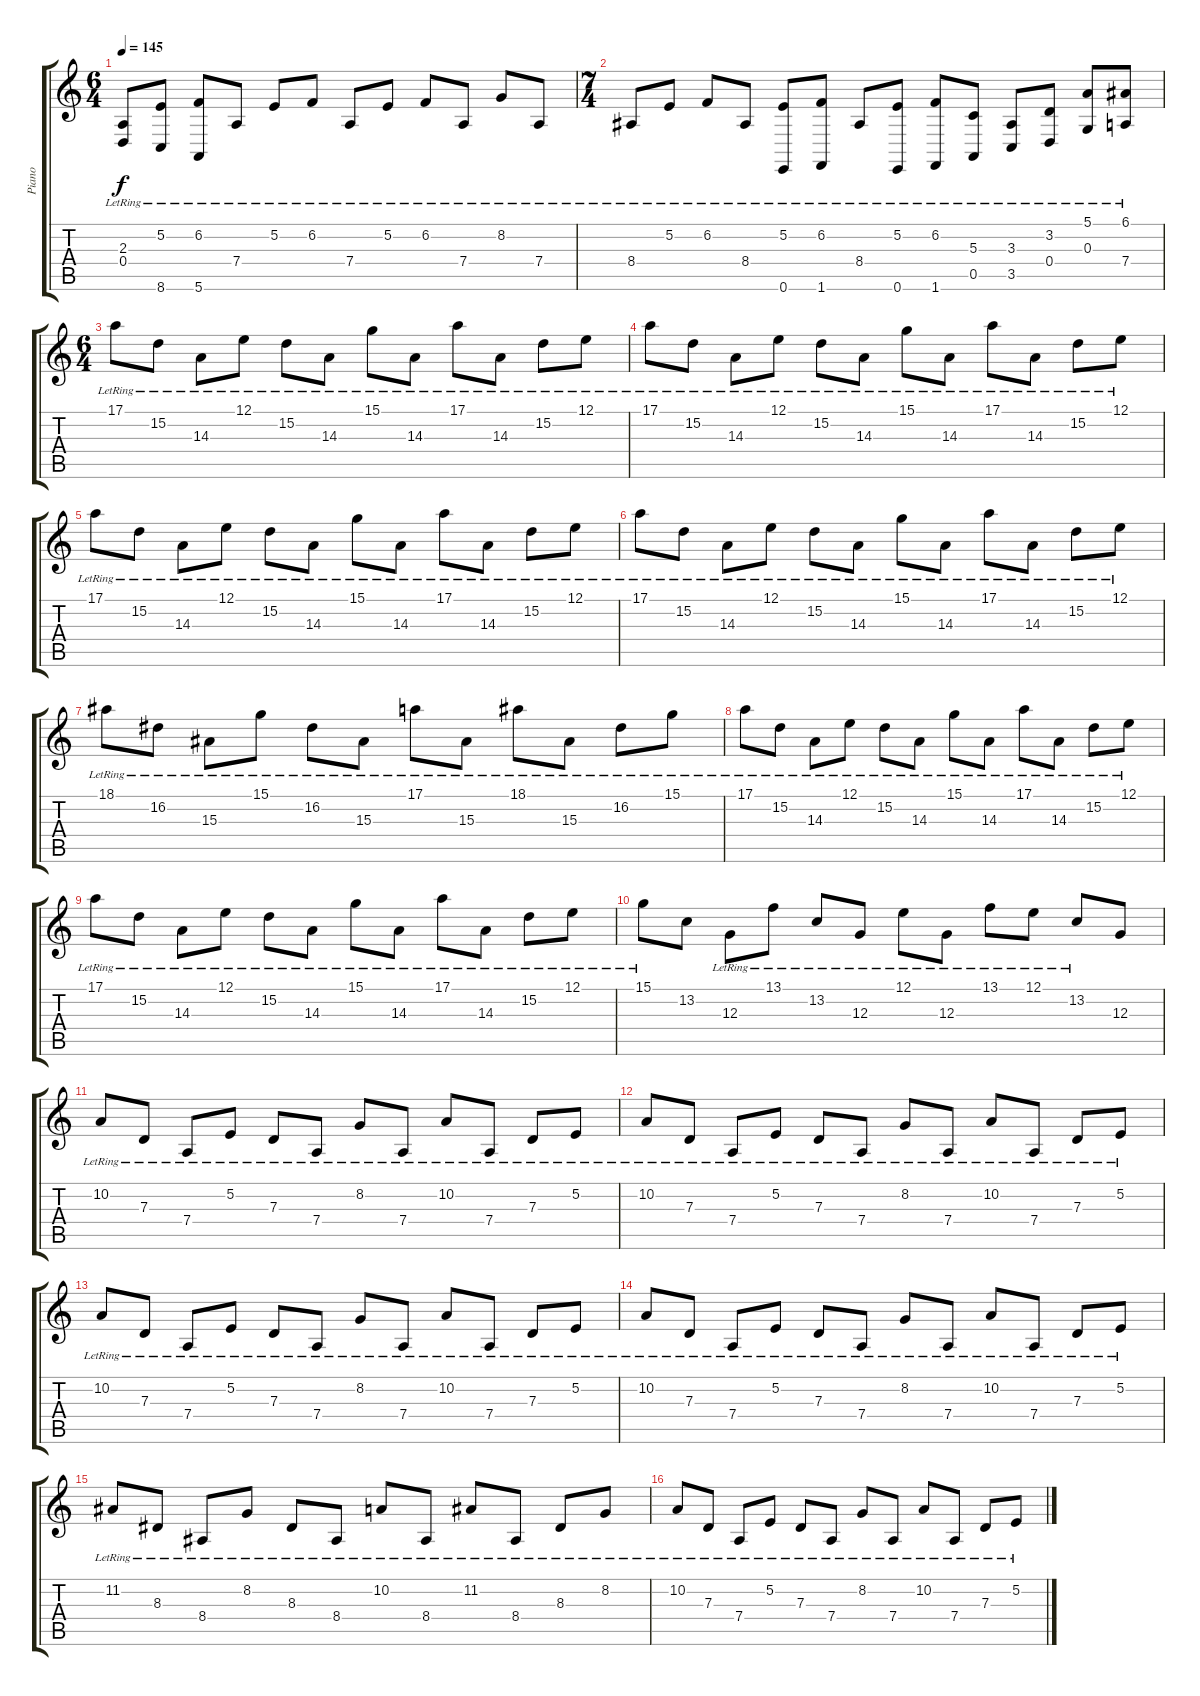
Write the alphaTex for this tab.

\track ("Piano" "Piano") {instrument acousticgrandpiano}
\staff {score tabs}
\tuning (E4 B3 G3 D3 A2 E2) {hide}
\ts (6 4)
\tempo 145
\clef g2
\ks c
(2.3{lr} 0.4{lr}).8{dy f} (5.2{lr} 8.6{lr}).8 (6.2{lr} 5.6{lr}).8 7.4{lr}.8 5.2{lr}.8 6.2{lr}.8 7.4{lr}.8 5.2{lr}.8 6.2{lr}.8 7.4{lr}.8 8.2{lr}.8 7.4{lr}.8 |
\ts (7 4)
8.4{lr}.8 5.2{lr}.8 6.2{lr}.8 8.4{lr}.8 (5.2{lr} 0.6{lr}).8 (6.2{lr} 1.6{lr}).8 8.4{lr}.8 (5.2{lr} 0.6{lr}).8 (6.2{lr} 1.6{lr}).8 (5.3{lr} 0.5{lr}).8 (3.3{lr} 3.5{lr}).8 (3.2{lr} 0.4{lr}).8 (5.1{lr} 0.3{lr}).8 (6.1{lr} 7.4{lr}).8 |
\ts (6 4)
17.1{lr}.8 15.2{lr}.8 14.3{lr}.8 12.1{lr}.8 15.2{lr}.8 14.3{lr}.8 15.1{lr}.8 14.3{lr}.8 17.1{lr}.8 14.3{lr}.8 15.2{lr}.8 12.1{lr}.8 |
17.1{lr}.8 15.2{lr}.8 14.3{lr}.8 12.1{lr}.8 15.2{lr}.8 14.3{lr}.8 15.1{lr}.8 14.3{lr}.8 17.1{lr}.8 14.3{lr}.8 15.2{lr}.8 12.1{lr}.8 |
17.1{lr}.8 15.2{lr}.8 14.3{lr}.8 12.1{lr}.8 15.2{lr}.8 14.3{lr}.8 15.1{lr}.8 14.3{lr}.8 17.1{lr}.8 14.3{lr}.8 15.2{lr}.8 12.1{lr}.8 |
17.1{lr}.8 15.2{lr}.8 14.3{lr}.8 12.1{lr}.8 15.2{lr}.8 14.3{lr}.8 15.1{lr}.8 14.3{lr}.8 17.1{lr}.8 14.3{lr}.8 15.2{lr}.8 12.1{lr}.8 |
18.1{lr}.8 16.2{lr}.8 15.3{lr}.8 15.1{lr}.8 16.2{lr}.8 15.3{lr}.8 17.1{lr}.8 15.3{lr}.8 18.1{lr}.8 15.3{lr}.8 16.2{lr}.8 15.1{lr}.8 |
17.1{lr}.8 15.2{lr}.8 14.3{lr}.8 12.1{lr}.8 15.2{lr}.8 14.3{lr}.8 15.1{lr}.8 14.3{lr}.8 17.1{lr}.8 14.3{lr}.8 15.2{lr}.8 12.1{lr}.8 |
17.1{lr}.8 15.2{lr}.8 14.3{lr}.8 12.1{lr}.8 15.2{lr}.8 14.3{lr}.8 15.1{lr}.8 14.3{lr}.8 17.1{lr}.8 14.3{lr}.8 15.2{lr}.8 12.1{lr}.8 |
15.1{lr}.8 13.2.8 12.3{lr}.8 13.1{lr}.8 13.2{lr}.8 12.3{lr}.8 12.1{lr}.8 12.3{lr}.8 13.1{lr}.8 12.1{lr}.8 13.2{lr}.8 12.3.8 |
10.2{lr}.8 7.3{lr}.8 7.4{lr}.8 5.2{lr}.8 7.3{lr}.8 7.4{lr}.8 8.2{lr}.8 7.4{lr}.8 10.2{lr}.8 7.4{lr}.8 7.3{lr}.8 5.2{lr}.8 |
10.2{lr}.8 7.3{lr}.8 7.4{lr}.8 5.2{lr}.8 7.3{lr}.8 7.4{lr}.8 8.2{lr}.8 7.4{lr}.8 10.2{lr}.8 7.4{lr}.8 7.3{lr}.8 5.2{lr}.8 |
10.2{lr}.8 7.3{lr}.8 7.4{lr}.8 5.2{lr}.8 7.3{lr}.8 7.4{lr}.8 8.2{lr}.8 7.4{lr}.8 10.2{lr}.8 7.4{lr}.8 7.3{lr}.8 5.2{lr}.8 |
10.2{lr}.8 7.3{lr}.8 7.4{lr}.8 5.2{lr}.8 7.3{lr}.8 7.4{lr}.8 8.2{lr}.8 7.4{lr}.8 10.2{lr}.8 7.4{lr}.8 7.3{lr}.8 5.2{lr}.8 |
11.2{lr}.8 8.3{lr}.8 8.4{lr}.8 8.2{lr}.8 8.3{lr}.8 8.4{lr}.8 10.2{lr}.8 8.4{lr}.8 11.2{lr}.8 8.4{lr}.8 8.3{lr}.8 8.2{lr}.8 |
10.2{lr}.8 7.3{lr}.8 7.4{lr}.8 5.2{lr}.8 7.3{lr}.8 7.4{lr}.8 8.2{lr}.8 7.4{lr}.8 10.2{lr}.8 7.4{lr}.8 7.3{lr}.8 5.2{lr}.8
